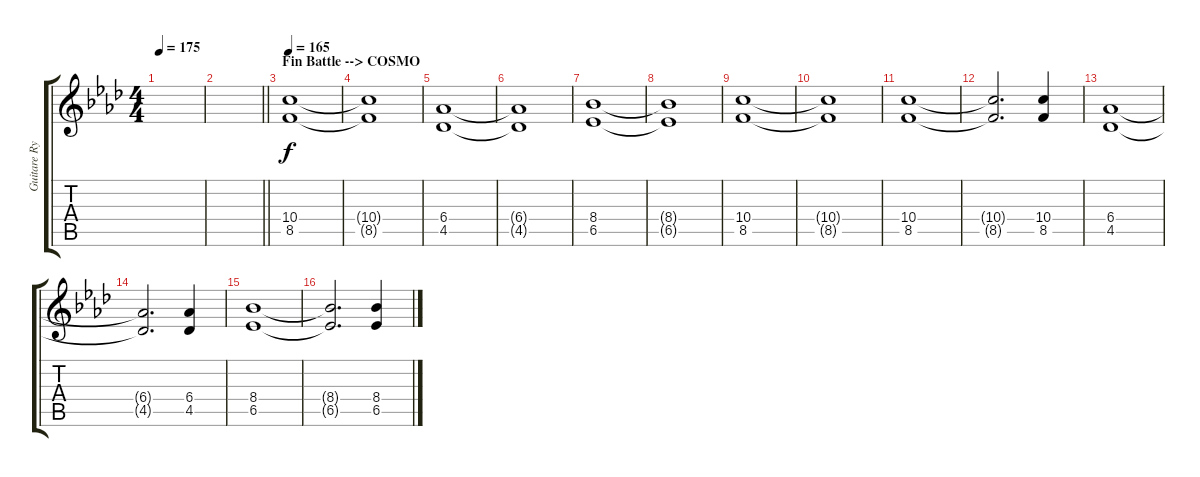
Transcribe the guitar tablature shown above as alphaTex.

\track ("Guitare Rythme" "Guitare Ry") {instrument overdrivenguitar}
\staff {score tabs}
\tuning (E4 B3 G3 D3 A2 E2) {hide}
\ts (4 4)
\tempo 175
\clef g2
\ks ab
|
\barLineRight lightlight
|
\section ("" "Fin Battle --> COSMO")
\tempo 165
(10.4 8.5).1 |
(10.4{t} 8.5{t}).1 |
(6.4 4.5).1 |
(6.4{t} 4.5{t}).1 |
(8.4 6.5).1 |
(8.4{t} 6.5{t}).1 |
(10.4 8.5).1 |
(10.4{t} 8.5{t}).1 |
(10.4 8.5).1 |
(10.4{t} 8.5{t}).2{d} (10.4 8.5).4 |
(6.4 4.5).1 |
(6.4{t} 4.5{t}).2{d} (6.4 4.5).4 |
(8.4 6.5).1 |
(8.4{t} 6.5{t}).2{d} (8.4 6.5).4
